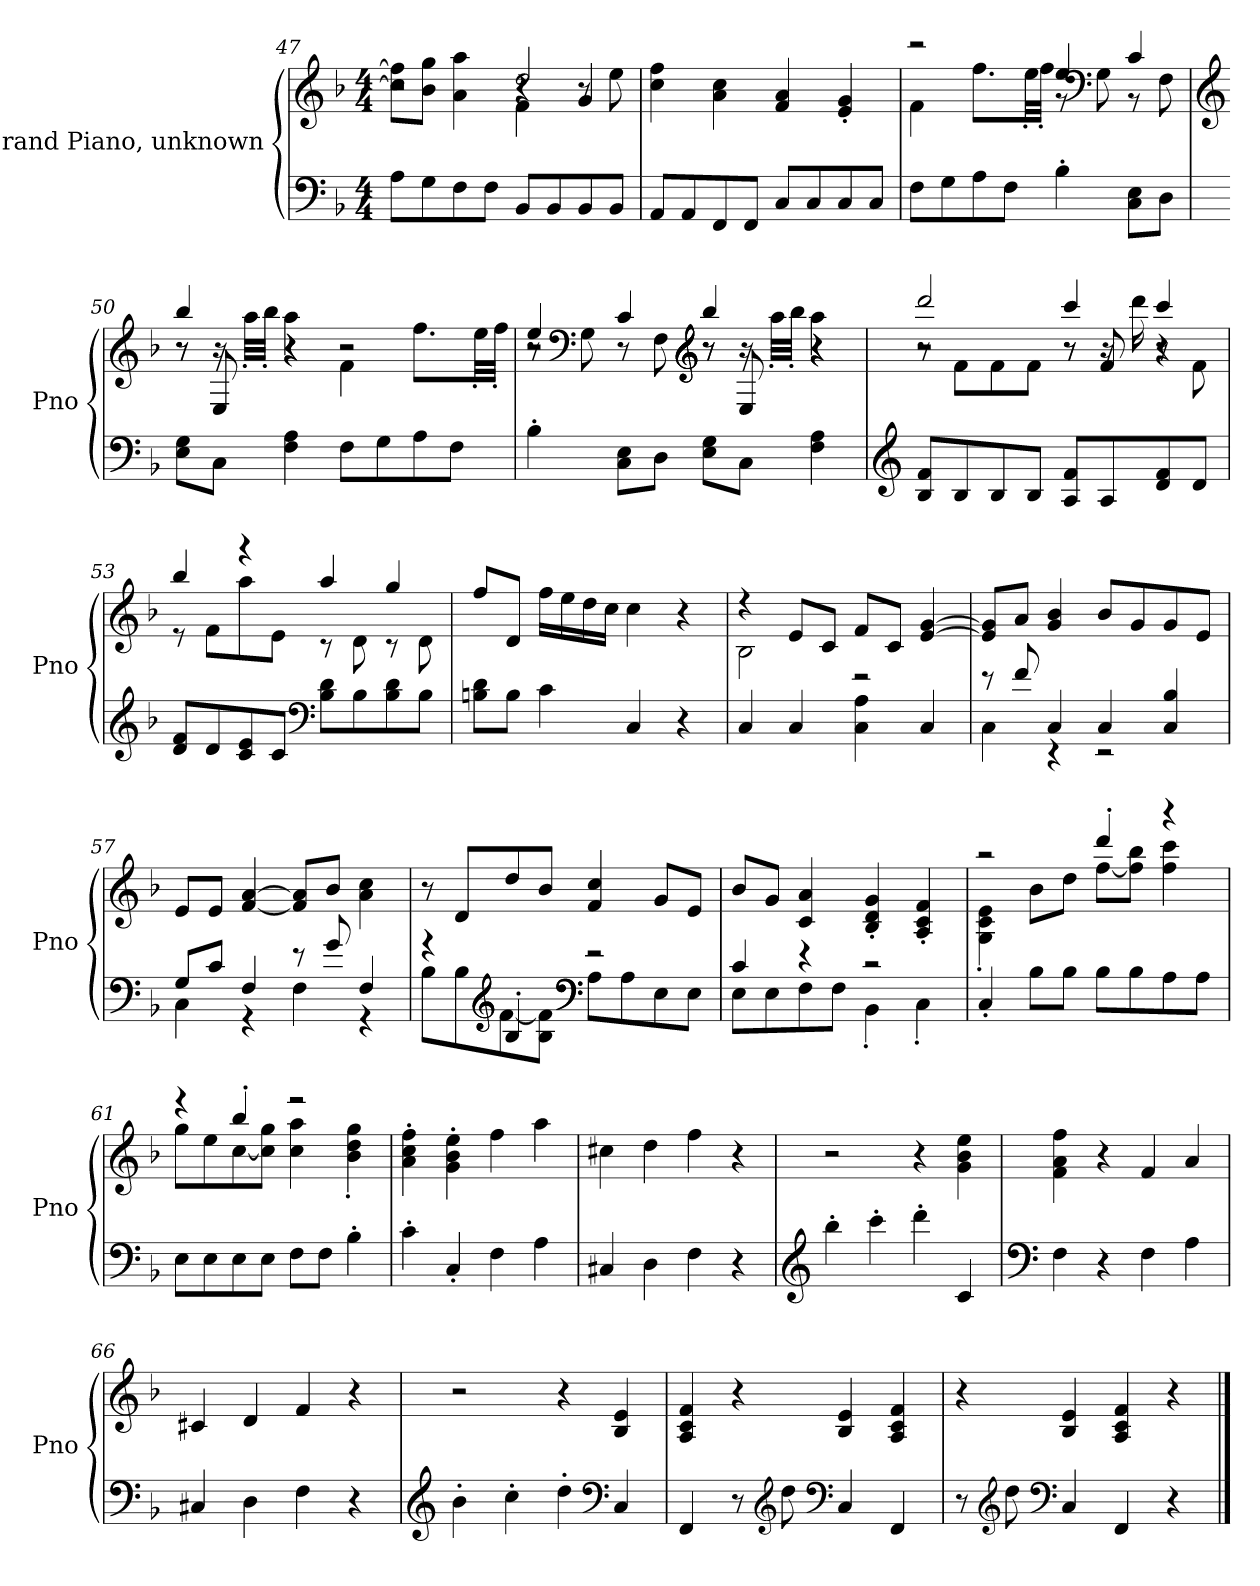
**kern	**kern
*part1	*part1
*staff2	*staff1
*I"Grand Piano, unknown	*
*I'Pno	*
*clefF4	*clefG2
*k[b-]	*k[b-]
*M4/4	*M4/4
=47	=47
*	*^
*	*	*^
8A\L	2r	8cc\] 8ff\]L	2r
8G\	.	8b-\ 8gg\J	.
8F\	.	4a\ 4aa\	.
8F\J	.	.	.
8BB-/L	2dd/	4f\	4r
8BB-/	.	.	.
8BB-/	.	8r	4g/
8BB-/J	.	8ee\	.
*	*v	*v	*v
=48	=48
8AA/L	4cc\ 4ff\
8AA/	.
8FF/	4a\ 4cc\
8FF/J	.
8C/L	4f/ 4a/
8C/	.
8C/	4e/' 4g/'
8C/J	.
!!LO:LB:g=z
=49	=49
*	*^
8F\L	2r	4f\
8G\	.	.
8A\	.	8.ff\L
8F\J	.	.
.	.	32ee'\LL
.	.	32ff'\JJJ
4B-'\	4ee/	8r
*	*clefF4	*
.	.	8G\
8C\ 8E\L	4c/	8r
8D\J	.	8F\
*	*v	*v
=50	=50
*	*clefG2
*	*^
*	*	*^
8E\ 8G\L	4bb-/	8r	8r
8C\J	.	16r	8E/
.	.	32aa'\LLL	.
.	.	32bb-'\JJJ	.
4F\ 4A\	4r	4aa\	4r
8F\L	2r	4f\	2r
8G\	.	.	.
8A\	.	8.ff\L	.
8F\J	.	.	.
.	.	32ee'\LL	.
.	.	32ff'\JJJ	.
=51	=51	=51	=51
4B-'\	4ee/	8r	2r
*	*clefF4	*	*
.	.	8G\	.
8C\ 8E\L	4c/	8r	.
8D\J	.	8F\	.
*	*clefG2	*	*
8E\ 8G\L	4bb-/	8r	8r
8C\J	.	16r	8E/
.	.	32aa'\LLL	.
.	.	32bb-'\JJJ	.
4F\ 4A\	4r	4aa\	4r
!!LO:LB:g=z	!!	!!
=52	=52	=52	=52
*clefG2	*	*	*
8B-/ 8f/L	2ddd/	8r	2r
8B-/	.	8f\L	.
8B-/	.	8f\	.
8B-/J	.	8f\J	.
8A/ 8f/L	4ccc/	8r	8r
8A/	.	16r	8f/
.	.	16ddd\	.
8d/ 8f/	4ccc/	8r	4r
8d/J	.	8f\	.
*	*	*v	*v
=53	=53	=53
8d/ 8f/L	4bb-/	8r
8d/	.	8f\L
8c/ 8e/	4r	8aa\
8c/J	.	8e\J
*clefF4	*	*
8B-\ 8d\L	4aa/	8r
8B-\	.	8d\
8B-\ 8d\	4gg/	8r
8B-\J	.	8d\
*	*v	*v
=54	=54
8Bn\ 8d\L	8ff/L
8B\J	8d/J
4c\	16ff\LL
.	16ee\
.	16dd\
.	16cc\JJ
4C/	4cc\
4r	4r
=55	=55
*	*^
4C/	4r	2B-\
4C/	8e/L	.
.	8c/J	.
4C\ 4A\	8f/L	2r
.	8c/J	.
4C/	[4e/ [4g/	.
*	*v	*v
!!LO:PB:g=z
=56	=56
*^	*
8r	4C\	8e/] 8g/]L
8f/	.	8a/J
4C/	4r	4g/ 4b-/
4C/	2r	8b-/L
.	.	8g/
4C/ 4B-/	.	8g/
.	.	8e/J
=57	=57	=57
8G/L	4C\	8e/L
8c/J	.	8e/J
4F/	4r	[4f/ [4a/
8r	4F\	8f/] 8a/]L
8g/	.	8b-/J
4F/	4r	4a\ 4cc\
=58	=58	=58
4r	8B-\L	8r
.	8B-\	8d/L
*clefG2	*	*
4B-'/	[8f\	8dd/
.	8B-\ 8f\]J	8b-/J
*clefF4	*	*
2r	8A\L	4f/ 4cc/
.	8A\	.
.	8E\	8g/L
.	8E\J	8e/J
=59	=59	=59
4c/	8E\L	8b-/L
.	8E\	8g/J
4r	8F\	4c/ 4a/
.	8F\J	.
2r	4BB-'\	4B-/' 4d/' 4g/'
.	4C'\	4A/' 4c/' 4f/'
*v	*v	*
=60	=60
*	*^
4C'/	2r	4G\' 4c\' 4e\'
8B-\L	.	8b-\L
8B-\J	.	8dd\J
8B-\L	4ddd'/	[8ff\L
8B-\	.	8ff\] 8bb-\J
8A\	4r	4ff\ 4ccc\
8A\J	.	.
!!LO:LB:g=z	!!
=61	=61	=61
8E\L	4r	8gg\L
8E\	.	8ee\
8E\	4bb-'/	[8cc\
8E\J	.	8cc\] 8gg\J
8F\L	2r	4cc\ 4aa\
8F\J	.	.
4B-'\	.	4b-\' 4dd\' 4gg\'
*	*v	*v
=62	=62
4c'\	4a\' 4cc\' 4ff\'
4C'/	4g\' 4b-\' 4ee\'
4F\	4ff\
4A\	4aa\
=63	=63
4C#X/	4cc#X\
4D\	4dd\
4F\	4ff\
4r	4r
=64	=64
*clefG2	*
4bb-'\	2r
4ccc'\	.
4ddd'\	4r
4c/	4g\ 4b-\ 4ee\
=65	=65
*clefF4	*
4F\	4f\ 4a\ 4ff\
4r	4r
4F\	4f/
4A\	4a/
=66	=66
4C#X/	4c#X/
4D\	4d/
4F\	4f/
4r	4r
=67	=67
*clefG2	*
4b-'\	2r
4cc'\	.
4dd'\	4r
*clefF4	*
4C/	4B-/ 4e/
!!LO:LB:g=z
=68	=68
4FF/	4A/ 4c/ 4f/
8r	4r
*clefG2	*
8dd\	.
*clefF4	*
4C/	4B-/ 4e/
4FF/	4A/ 4c/ 4f/
=69	=69
8r	4r
*clefG2	*
8dd\	.
*clefF4	*
4C/	4B-/ 4e/
4FF/	4A/ 4c/ 4f/
4r	4r
==	==
*-	*-
